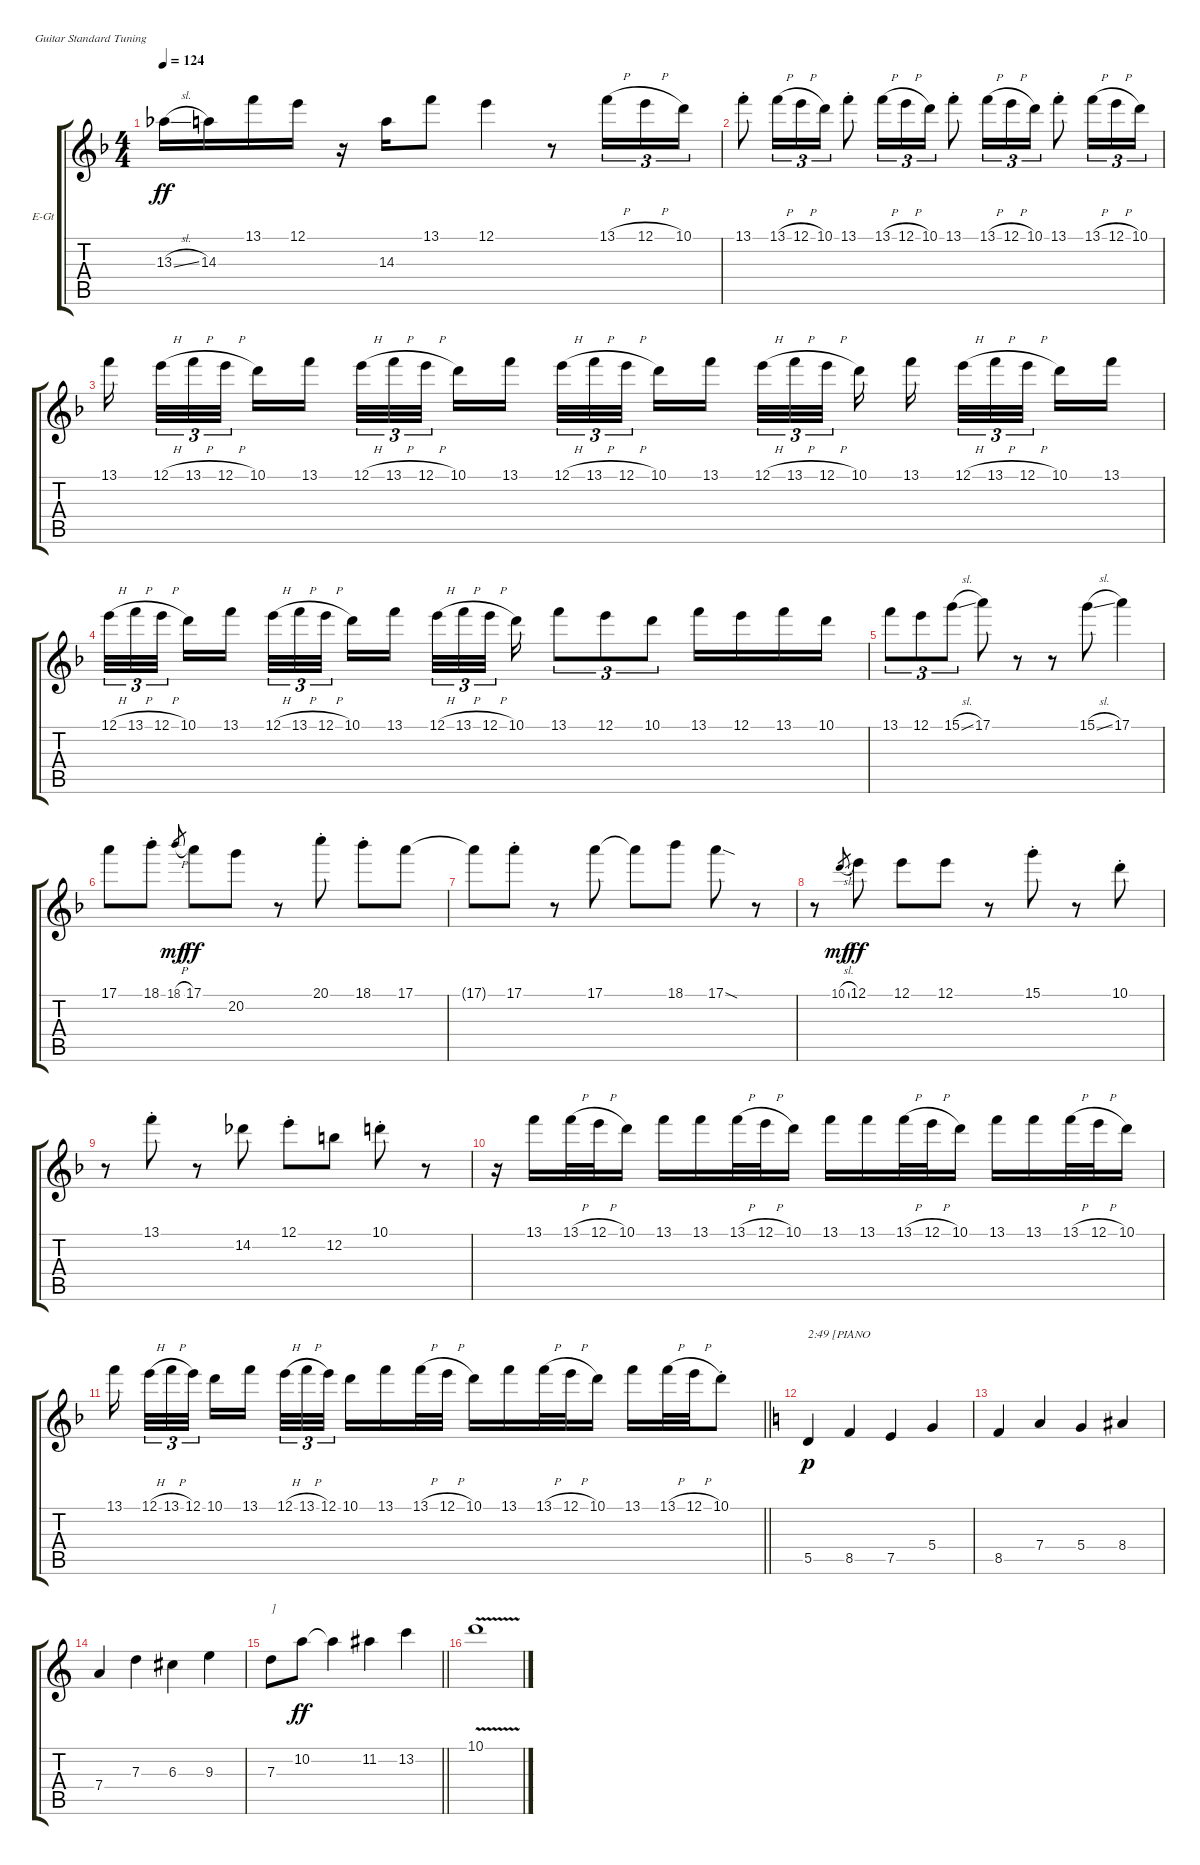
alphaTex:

\bracketExtendMode groupsimilarinstruments
\firstSystemTrackNameOrientation horizontal
\otherSystemsTrackNameOrientation horizontal
\track ("Guitar" "E-Gt") {instrument electricguitarjazz}
\staff {score tabs}
\tuning (E4 B3 G3 D3 A2 E2)
\ts (4 4)
\tempo 124
\clef g2
\ks dminor
13.3{sl}.16{dy ff} 14.3.16 13.1.16 12.1.16 r.16 14.3.16 13.1.8 12.1.4 r.8 13.1{h}.16{tu (3 2)} 12.1{h}.16{tu (3 2)} 10.1.16{tu (3 2)} |
13.1{st}.8 13.1{h}.16{tu (3 2)} 12.1{h}.16{tu (3 2)} 10.1.16{tu (3 2)} 13.1{st}.8 13.1{h}.16{tu (3 2)} 12.1{h}.16{tu (3 2)} 10.1.16{tu (3 2)} 13.1{st}.8 13.1{h}.16{tu (3 2)} 12.1{h}.16{tu (3 2)} 10.1.16{tu (3 2)} 13.1{st}.8 13.1{h}.16{tu (3 2)} 12.1{h}.16{tu (3 2)} 10.1.16{tu (3 2)} |
13.1.16 12.1{h}.32{tu (3 2)} 13.1{h}.32{tu (3 2)} 12.1{h}.32{tu (3 2)} 10.1.16 13.1.16 12.1{h}.32{tu (3 2)} 13.1{h}.32{tu (3 2)} 12.1{h}.32{tu (3 2)} 10.1.16 13.1.16 12.1{h}.32{tu (3 2)} 13.1{h}.32{tu (3 2)} 12.1{h}.32{tu (3 2)} 10.1.16 13.1.16 12.1{h}.32{tu (3 2)} 13.1{h}.32{tu (3 2)} 12.1{h}.32{tu (3 2)} 10.1.16 13.1.16 12.1{h}.32{tu (3 2)} 13.1{h}.32{tu (3 2)} 12.1{h}.32{tu (3 2)} 10.1.16 13.1.16 |
12.1{h}.32{tu (3 2)} 13.1{h}.32{tu (3 2)} 12.1{h}.32{tu (3 2)} 10.1.16 13.1.16 12.1{h}.32{tu (3 2)} 13.1{h}.32{tu (3 2)} 12.1{h}.32{tu (3 2)} 10.1.16 13.1.16 12.1{h}.32{tu (3 2)} 13.1{h}.32{tu (3 2)} 12.1{h}.32{tu (3 2)} 10.1.16 13.1.8{tu (3 2)} 12.1.8{tu (3 2)} 10.1.8{tu (3 2)} 13.1.16 12.1.16 13.1.16 10.1.16 |
13.1.8{tu (3 2)} 12.1.8{tu (3 2)} 15.1{sl}.8{tu (3 2)} 17.1.8 r.8 r.8 15.1{sl}.8 17.1.4 |
17.1.8 18.1{st}.8 18.1{h}.8{gr dy mf} 17.1.8{dy ff} 20.2.8 r.8 20.1{st}.8 18.1{st}.8 17.1.8 |
17.1{t}.8 17.1{st}.8 r.8 17.1.8 17.1{t}.8 18.1.8 17.1{sod}.8 r.8 |
r.8 10.1{sl}.8{gr dy mf} 12.1.8{dy ff} 12.1.8 12.1.8 r.8 15.1{st}.8 r.8 10.1{st}.8 |
r.8 13.1{st}.8 r.8 14.2.8 12.1{st}.8 12.2.8 10.1{st}.8 r.8 |
r.16 13.1.16 13.1{h}.32 12.1{h}.32 10.1.16 13.1.16 13.1.16 13.1{h}.32 12.1{h}.32 10.1.16 13.1.16 13.1.16 13.1{h}.32 12.1{h}.32 10.1.16 13.1.16 13.1.16 13.1{h}.32 12.1{h}.32 10.1.16 |
\barLineRight lightlight
13.1.16 12.1{h}.32{tu (3 2)} 13.1{h}.32{tu (3 2)} 12.1.32{tu (3 2)} 10.1.16 13.1.16 12.1{h}.32{tu (3 2)} 13.1{h}.32{tu (3 2)} 12.1.32{tu (3 2)} 10.1.16 13.1.16 13.1{h}.32 12.1{h}.32 10.1.16 13.1.16 13.1{h}.32 12.1{h}.32 10.1.16 13.1.16 13.1{h}.32 12.1{h}.32 10.1{st}.8 |
\ks c
5.5.4{txt "2:49 [PIANO" dy p} 8.5.4 7.5.4 5.4.4 |
8.5.4 7.4.4 5.4.4 8.4.4 |
7.4.4 7.3.4 6.3.4 9.3.4 |
\barLineRight lightlight
7.3.8{txt "]"} 10.2.8{dy ff} 10.2{t}.4 11.2.4 13.2.4 |
10.1{v}.1
